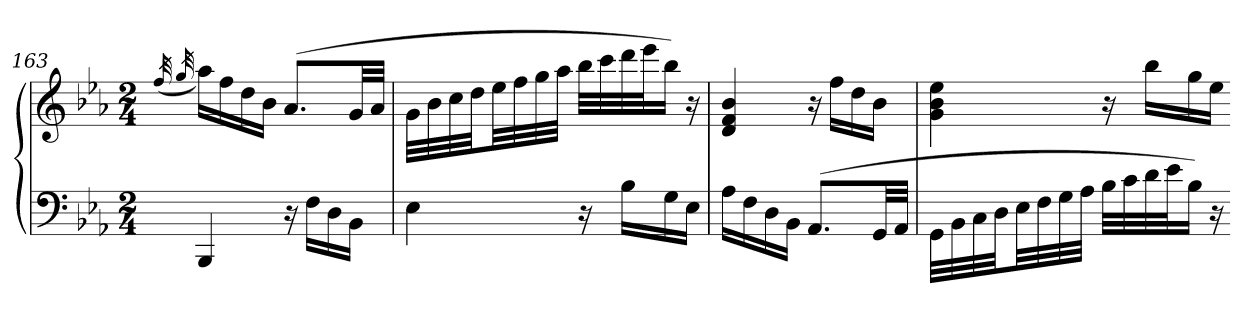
**kern	**kern
*part1	*part1
*staff2	*staff1
*clefF4	*clefG2
*k[b-e-a-]	*k[b-e-a-]
*E-:	*E-:
*M2/4	*M2/4
=163	=163
.	(32qff
.	32qgg
4BBB-	16aa-LL)
.	16ff
.	16dd
.	16b-JJ
16r	(8.a-L
16FLL	.
16D	.
16BB-JJ	32gLL
.	32a-JJJ
=164	=164
4E-	32gLLL
.	32b-
.	32cc
.	32ddJJ
.	32ee-LL
.	32ff
.	32gg
.	32aa-JJJ
16r	32bb-LLL
.	32ccc
16B-LL	32ddd
.	32eee-J
16G	16bb-JJ)
16E-JJ	16r
=165	=165
16A-LL	4d 4f 4b-
16F	.
16D	.
16BB-JJ	.
(8.AA-L	16r
.	16ffLL
.	16dd
32GGLL	16b-JJ
32AA-JJJ	.
=166	=166
32GGLLL	4g 4b- 4ee-
32BB-	.
32C	.
32DJJ	.
32E-LL	.
32F	.
32G	.
32A-JJJ	.
32B-LLL	16r
32c	.
32d	16bb-LL
32e-J	.
16B-JJ)	16gg
16r	16ee-JJ
=-	=-
*-	*-
